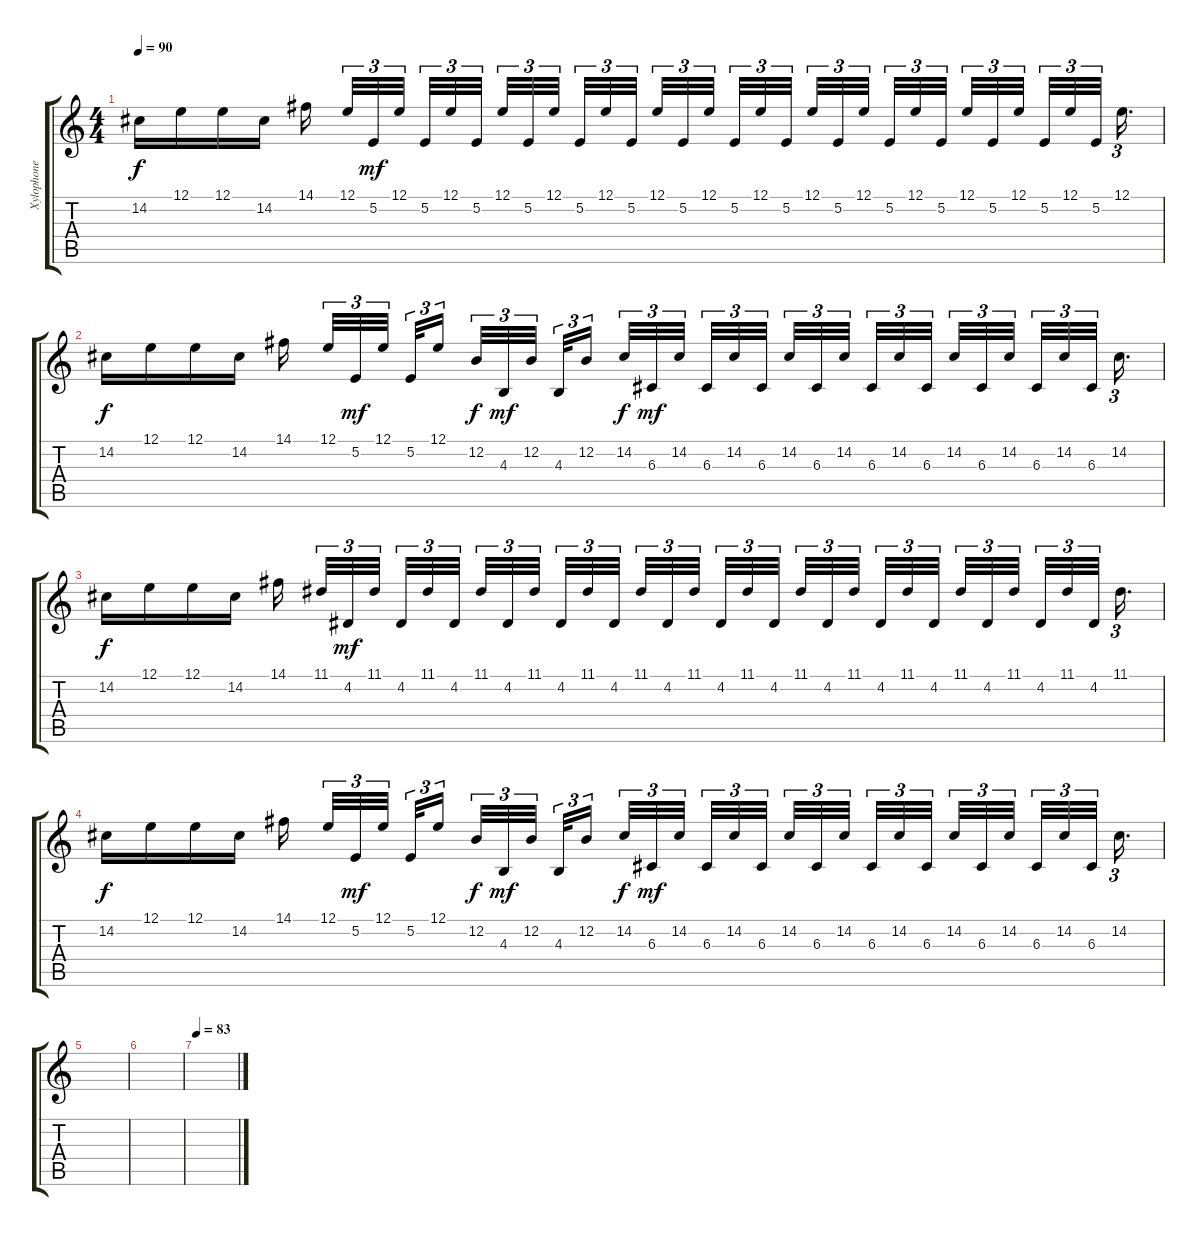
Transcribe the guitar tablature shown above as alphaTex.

\track ("Xylophone" "Xylophone") {instrument marimba}
\staff {score tabs}
\tuning (E4 B3 G3 D3 A2 E2) {hide}
\ts (4 4)
\tempo 90
\clef g2
\ks c
14.2.16{dy f instrument marimba} 12.1.16 12.1.16 14.2.16 14.1.16 12.1.32{tu (3 2)} 5.2.32{tu (3 2) dy mf} 12.1.32{tu (3 2)} 5.2.32{tu (3 2)} 12.1.32{tu (3 2)} 5.2.32{tu (3 2)} 12.1.32{tu (3 2)} 5.2.32{tu (3 2)} 12.1.32{tu (3 2)} 5.2.32{tu (3 2)} 12.1.32{tu (3 2)} 5.2.32{tu (3 2)} 12.1.32{tu (3 2)} 5.2.32{tu (3 2)} 12.1.32{tu (3 2)} 5.2.32{tu (3 2)} 12.1.32{tu (3 2)} 5.2.32{tu (3 2)} 12.1.32{tu (3 2)} 5.2.32{tu (3 2)} 12.1.32{tu (3 2)} 5.2.32{tu (3 2)} 12.1.32{tu (3 2)} 5.2.32{tu (3 2)} 12.1.32{tu (3 2)} 5.2.32{tu (3 2)} 12.1.32{tu (3 2)} 5.2.32{tu (3 2)} 12.1.32{tu (3 2)} 5.2.32{tu (3 2)} 12.1.16{d tu (3 2)} |
14.2.16{dy f} 12.1.16 12.1.16 14.2.16 14.1.16 12.1.32{tu (3 2)} 5.2.32{tu (3 2) dy mf} 12.1.32{tu (3 2)} 5.2.32{tu (3 2)} 12.1.16{tu (3 2)} 12.2.32{tu (3 2) dy f} 4.3.32{tu (3 2) dy mf} 12.2.32{tu (3 2)} 4.3.32{tu (3 2)} 12.2.16{tu (3 2)} 14.2.32{tu (3 2) dy f} 6.3.32{tu (3 2) dy mf} 14.2.32{tu (3 2)} 6.3.32{tu (3 2)} 14.2.32{tu (3 2)} 6.3.32{tu (3 2)} 14.2.32{tu (3 2)} 6.3.32{tu (3 2)} 14.2.32{tu (3 2)} 6.3.32{tu (3 2)} 14.2.32{tu (3 2)} 6.3.32{tu (3 2)} 14.2.32{tu (3 2)} 6.3.32{tu (3 2)} 14.2.32{tu (3 2)} 6.3.32{tu (3 2)} 14.2.32{tu (3 2)} 6.3.32{tu (3 2)} 14.2.16{d tu (3 2)} |
14.2.16{dy f} 12.1.16 12.1.16 14.2.16 14.1.16 11.1.32{tu (3 2)} 4.2.32{tu (3 2) dy mf} 11.1.32{tu (3 2)} 4.2.32{tu (3 2)} 11.1.32{tu (3 2)} 4.2.32{tu (3 2)} 11.1.32{tu (3 2)} 4.2.32{tu (3 2)} 11.1.32{tu (3 2)} 4.2.32{tu (3 2)} 11.1.32{tu (3 2)} 4.2.32{tu (3 2)} 11.1.32{tu (3 2)} 4.2.32{tu (3 2)} 11.1.32{tu (3 2)} 4.2.32{tu (3 2)} 11.1.32{tu (3 2)} 4.2.32{tu (3 2)} 11.1.32{tu (3 2)} 4.2.32{tu (3 2)} 11.1.32{tu (3 2)} 4.2.32{tu (3 2)} 11.1.32{tu (3 2)} 4.2.32{tu (3 2)} 11.1.32{tu (3 2)} 4.2.32{tu (3 2)} 11.1.32{tu (3 2)} 4.2.32{tu (3 2)} 11.1.32{tu (3 2)} 4.2.32{tu (3 2)} 11.1.16{d tu (3 2)} |
14.2.16{dy f} 12.1.16 12.1.16 14.2.16 14.1.16 12.1.32{tu (3 2)} 5.2.32{tu (3 2) dy mf} 12.1.32{tu (3 2)} 5.2.32{tu (3 2)} 12.1.16{tu (3 2)} 12.2.32{tu (3 2) dy f} 4.3.32{tu (3 2) dy mf} 12.2.32{tu (3 2)} 4.3.32{tu (3 2)} 12.2.16{tu (3 2)} 14.2.32{tu (3 2) dy f} 6.3.32{tu (3 2) dy mf} 14.2.32{tu (3 2)} 6.3.32{tu (3 2)} 14.2.32{tu (3 2)} 6.3.32{tu (3 2)} 14.2.32{tu (3 2)} 6.3.32{tu (3 2)} 14.2.32{tu (3 2)} 6.3.32{tu (3 2)} 14.2.32{tu (3 2)} 6.3.32{tu (3 2)} 14.2.32{tu (3 2)} 6.3.32{tu (3 2)} 14.2.32{tu (3 2)} 6.3.32{tu (3 2)} 14.2.32{tu (3 2)} 6.3.32{tu (3 2)} 14.2.16{d tu (3 2)} |
|
|
\tempo 83
